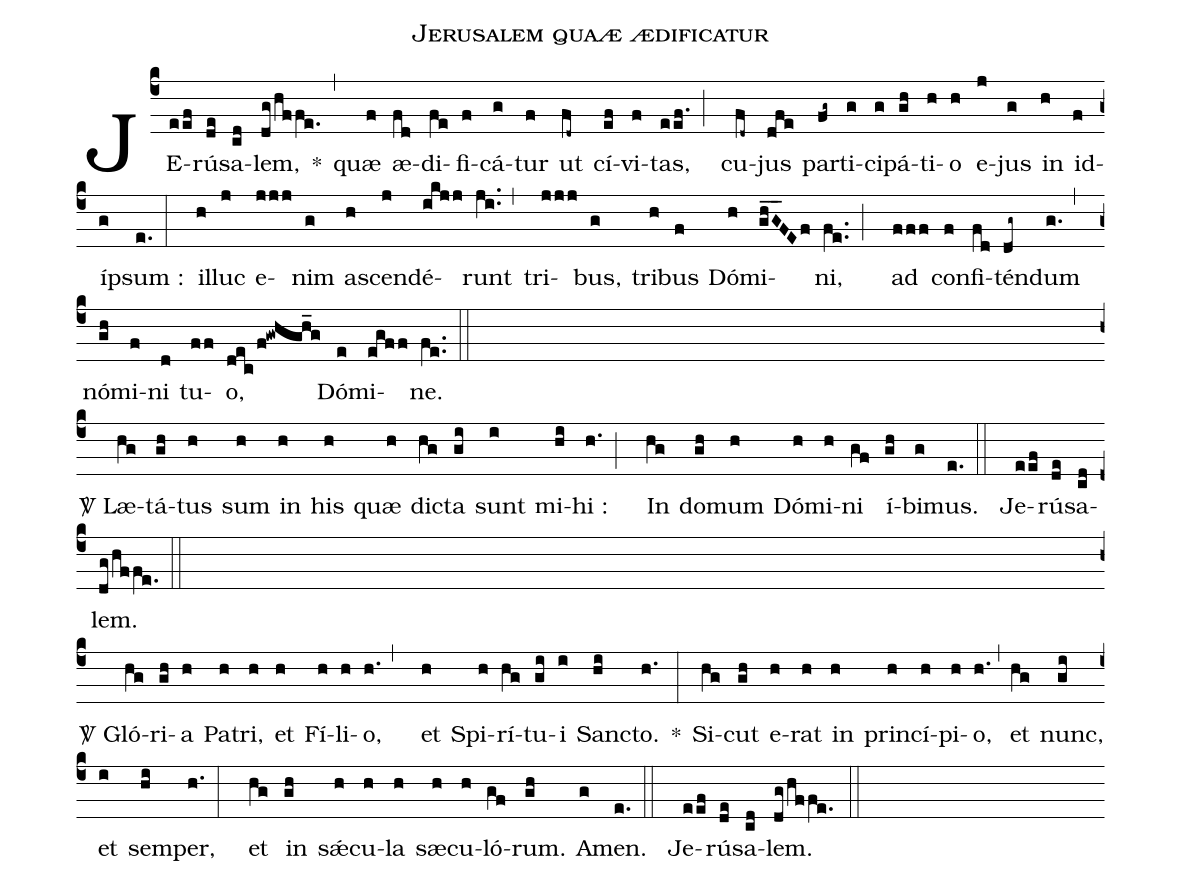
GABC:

name: Jerusalem quaæ ædificatur;
%%
(c4) JE(eef)rú(de)sa(cd)lem,(dg/hf/fe.) *(,) quæ(f) æ(fd)di(fe)fi(f)cá(g)tur(f) ut(fd~) cí(ef)vi(f)tas,(eef.;) cu(fd~)jus(dfe) par(fg~)ti(g)ci(g)pá(gh)ti(h)o(h) e(j)jus(g) in(h) id(f)íp(g)sum :(e.:) il(h)luc(j) e(jjj)nim(g) a(h)scen(j)dé(ikjj)runt(ji..,) tri(jjj)bus,(g) tri(h)bus(f) Dó(h)mi(gh_G_FEf)ni,(fe..;) ad(fff) con(f)fi(fd)tén(dg~)dum(g.,) nó(gh)mi(f)ni(d) tu(ff)o,(dec/f!gwhgh_g) Dó(e)mi(egff)ne.(fe..::Z)

<v>\Vbar\ </v> Læ(hg)tá(gh)tus(h) sum(h) in(h) his(h) quæ(h) dic(hg)ta(gi) sunt(i) mi(hi)hi :(h.;) In(hg) do(gh)mum(h) Dó(h)mi(h)ni(gf) í(gh)bi(g)mus.(e.::) Je(eef)rú(de)sa(cd)lem.(dg/hf/fe.::Z)

<v>\Vbar\ </v> Gló(hg)ri(gh)a(h) Pa(h)tri,(h) et(h) Fí(h)li(h)o,(h.,) et(h) Spi(h)rí(hg)tu(gi)i(i) Sanc(hi)to.(h.) *(:) Si(hg)cut(gh) e(h)rat(h) in(h) prin(h)cí(h)pi(h)o,(h.) (,) et(hg) nunc,(gi) et(i) sem(hi)per,(h.:) et(hg) in(gh) sǽ(h)cu(h)la(h) sæ(h)cu(h)ló(gf)rum.(gh) A(g)men.(e.::) Je(eef)rú(de)sa(cd)lem.(dg/hf/fe.::)
